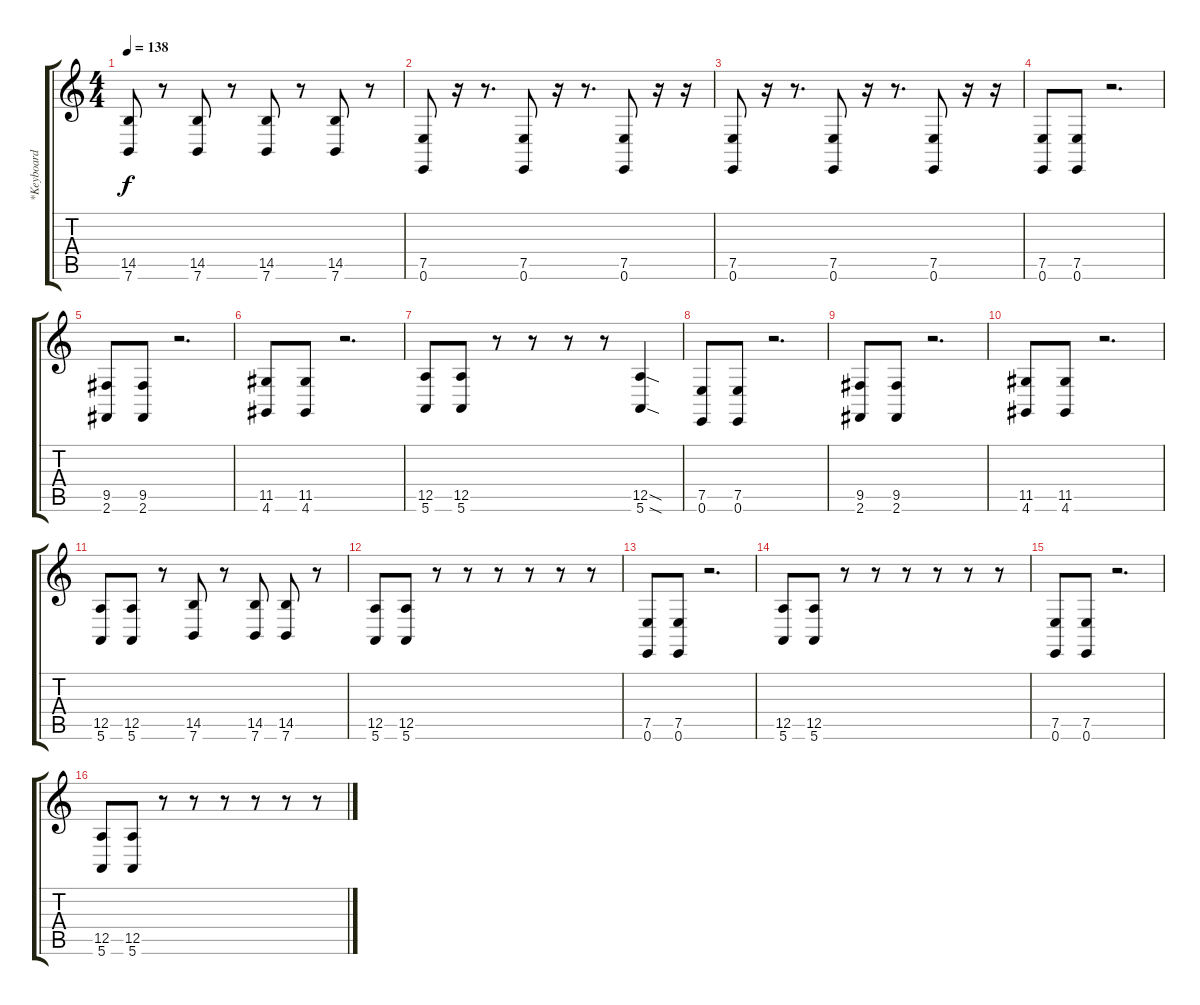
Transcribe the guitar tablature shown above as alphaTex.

\track ("*Keyboard" "*Keyboard") {instrument lead2sawtooth}
\staff {score tabs}
\tuning (E4 B3 G3 D3 A2 E2) {hide}
\ts (4 4)
\tempo 138
\clef g2
\ks c
(14.5 7.6).8{dy f} r.8 (14.5 7.6).8 r.8 (14.5 7.6).8 r.8 (14.5 7.6).8 r.8 |
(7.5 0.6).8 r.16 r.8{d} (7.5 0.6).8 r.16 r.8{d} (7.5 0.6).8 r.16 r.16 |
(7.5 0.6).8 r.16 r.8{d} (7.5 0.6).8 r.16 r.8{d} (7.5 0.6).8 r.16 r.16 |
(7.5 0.6).8 (7.5 0.6).8 r.2{d} |
(9.5 2.6).8 (9.5 2.6).8 r.2{d} |
(11.5 4.6).8 (11.5 4.6).8 r.2{d} |
(12.5 5.6).8 (12.5 5.6).8 r.8 r.8 r.8 r.8 (12.5{sod} 5.6{sod}).4 |
(7.5 0.6).8 (7.5 0.6).8 r.2{d} |
(9.5 2.6).8 (9.5 2.6).8 r.2{d} |
(11.5 4.6).8 (11.5 4.6).8 r.2{d} |
(12.5 5.6).8 (12.5 5.6).8 r.8 (14.5 7.6).8 r.8 (14.5 7.6).8 (14.5 7.6).8 r.8 |
(12.5 5.6).8 (12.5 5.6).8 r.8 r.8 r.8 r.8 r.8 r.8 |
(7.5 0.6).8 (7.5 0.6).8 r.2{d} |
(12.5 5.6).8 (12.5 5.6).8 r.8 r.8 r.8 r.8 r.8 r.8 |
(7.5 0.6).8 (7.5 0.6).8 r.2{d} |
(12.5 5.6).8 (12.5 5.6).8 r.8 r.8 r.8 r.8 r.8 r.8
